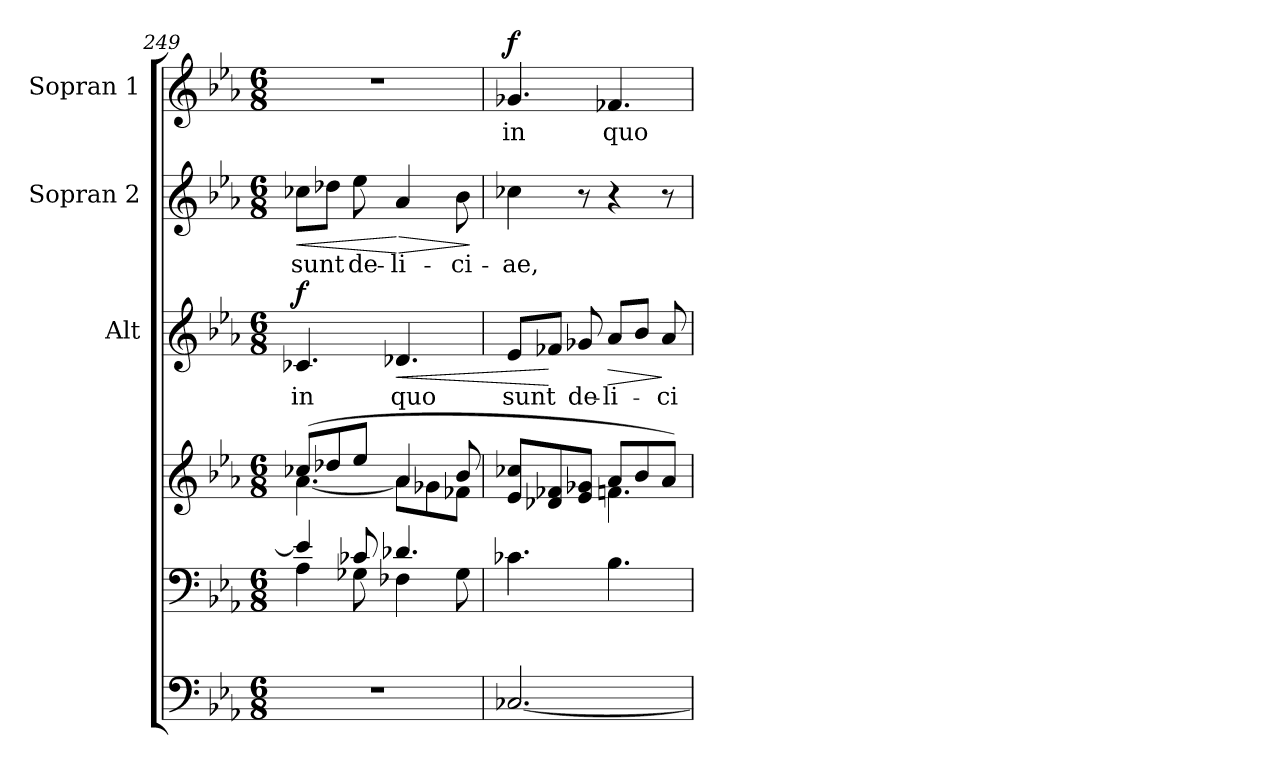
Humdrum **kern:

**kern	**kern	**kern	**dynam	**kern	**text	**dynam	**kern	**text	**dynam	**kern	**text	**dynam
*part5	*part4	*part4	*part4	*part3	*part3	*part3	*part2	*part2	*part2	*part1	*part1	*part1
*staff6	*staff5	*staff4	*staff4/5	*staff3	*staff3	*staff3	*staff2	*staff2	*staff2	*staff1	*staff1	*staff1
*	*	*	*	*I"Alt	*	*	*I"Sopran 2	*	*	*I"Sopran 1	*	*
*	*	*	*	*I'A.	*	*	*I'S. 2	*	*	*I'S. 1	*	*
*clefF4	*clefF4	*clefG2	*	*clefG2	*	*	*clefG2	*	*	*clefG2	*	*
*k[b-e-a-]	*k[b-e-a-]	*k[b-e-a-]	*	*k[b-e-a-]	*	*	*k[b-e-a-]	*	*	*k[b-e-a-]	*	*
*E-:	*E-:	*E-:	*	*E-:	*	*	*E-:	*	*	*E-:	*	*
*M6/8	*M6/8	*M6/8	*	*M6/8	*	*	*M6/8	*	*	*M6/8	*	*
=249	=249	=249	=249	=249	=249	=249	=249	=249	=249	=249	=249	=249
*	*^	*^	*	*	*	*	*	*	*	*	*	*
!	!	!	!	!	!	!	!LO:LY:b	!LO:DY:a	!	!LO:LY:b	!LO:HP:b	!	!	!
2.r	4e-/]	4A-\	(>8cc-X/L	[<4.a-\	.	4.c-X/	in	f	8cc-X\L	sunt	<	2.r	.	.
.	.	.	8dd-X/	.	.	.	.	.	8dd-X\J	.	.	.	.	.
!	!	!	!	!	!	!	!	!	!	!LO:LY:b	!	!	!	!
.	8c-X/	8G-X\	8ee-/J	.	.	.	.	.	8ee-\	de-	.	.	.	.
!	!	!	!	!	!	!	!LO:LY:b	!LO:HP:b	!	!LO:LY:b	!LO:HP:n=1:b	!	!	!
.	4.d-X/	4F-X\	4a-/	8a-\L]	.	4.d-X/	quo	<	4a-/	-li-	[ >	.	.	.
.	.	.	.	8g-X\	.	.	.	.	.	.	.	.	.	.
!	!	!	!	!	!	!	!	!	!	!LO:LY:b	!	!	!	!
.	.	8G-\	8b-/	8f-X\J	.	.	.	.	8b-\	-ci-	.	.	.	.
*	*v	*v	*	*	*	*	*	*	*	*	*	*	*	*
*	*	*v	*v	*	*	*	*	*	*	*	*	*	*
.	.	.	.	.	.	.	.	.	]	.	.	.
=250	=250	=250	=250	=250	=250	=250	=250	=250	=250	=250	=250	=250
*	*	*^	*	*	*	*	*	*	*	*	*	*
!	!	!	!	!LO:DY:b=2	!	!LO:LY:b	!	!	!LO:LY:b	!	!	!LO:LY:b	!
!	!	!	!	!LO:DY:n=1:b	!	!	!	!	!	!	!	!	!LO:DY:a
[2.C-X/	4.c-X\	8e-/ 8cc-X/L	4.ryy	mf mf	8e-/L	sunt	.	4cc-X\	-ae,	.	4.g-X/	in	f
.	.	8d-X/ 8f-X/	.	.	8f-X/J	.	[	.	.	.	.	.	.
!	!	!	!	!	!	!LO:LY:b	!	!	!	!	!	!	!
.	.	8e-/ 8g-X/J	.	.	8g-X/	de-	.	8r	.	.	.	.	.
!	!	!	!	!	!	!LO:LY:b	!LO:HP:b	!	!	!	!	!LO:LY:b	!
.	4.B-\	8a-/L	4.f\	.	8a-/L	-li-	>	4r	.	.	4.f-X/	quo	.
.	.	8b-/	.	.	8b-/J	.	.	.	.	.	.	.	.
!	!	!	!	!	!	!LO:LY:b	!	!	!	!	!	!	!
.	.	8a-/J)	.	.	8a-/	-ci-	]	8r	.	.	.	.	.
*	*	*v	*v	*	*	*	*	*	*	*	*	*	*
=	=	=	=	=	=	=	=	=	=	=	=	=
*-	*-	*-	*-	*-	*-	*-	*-	*-	*-	*-	*-	*-
